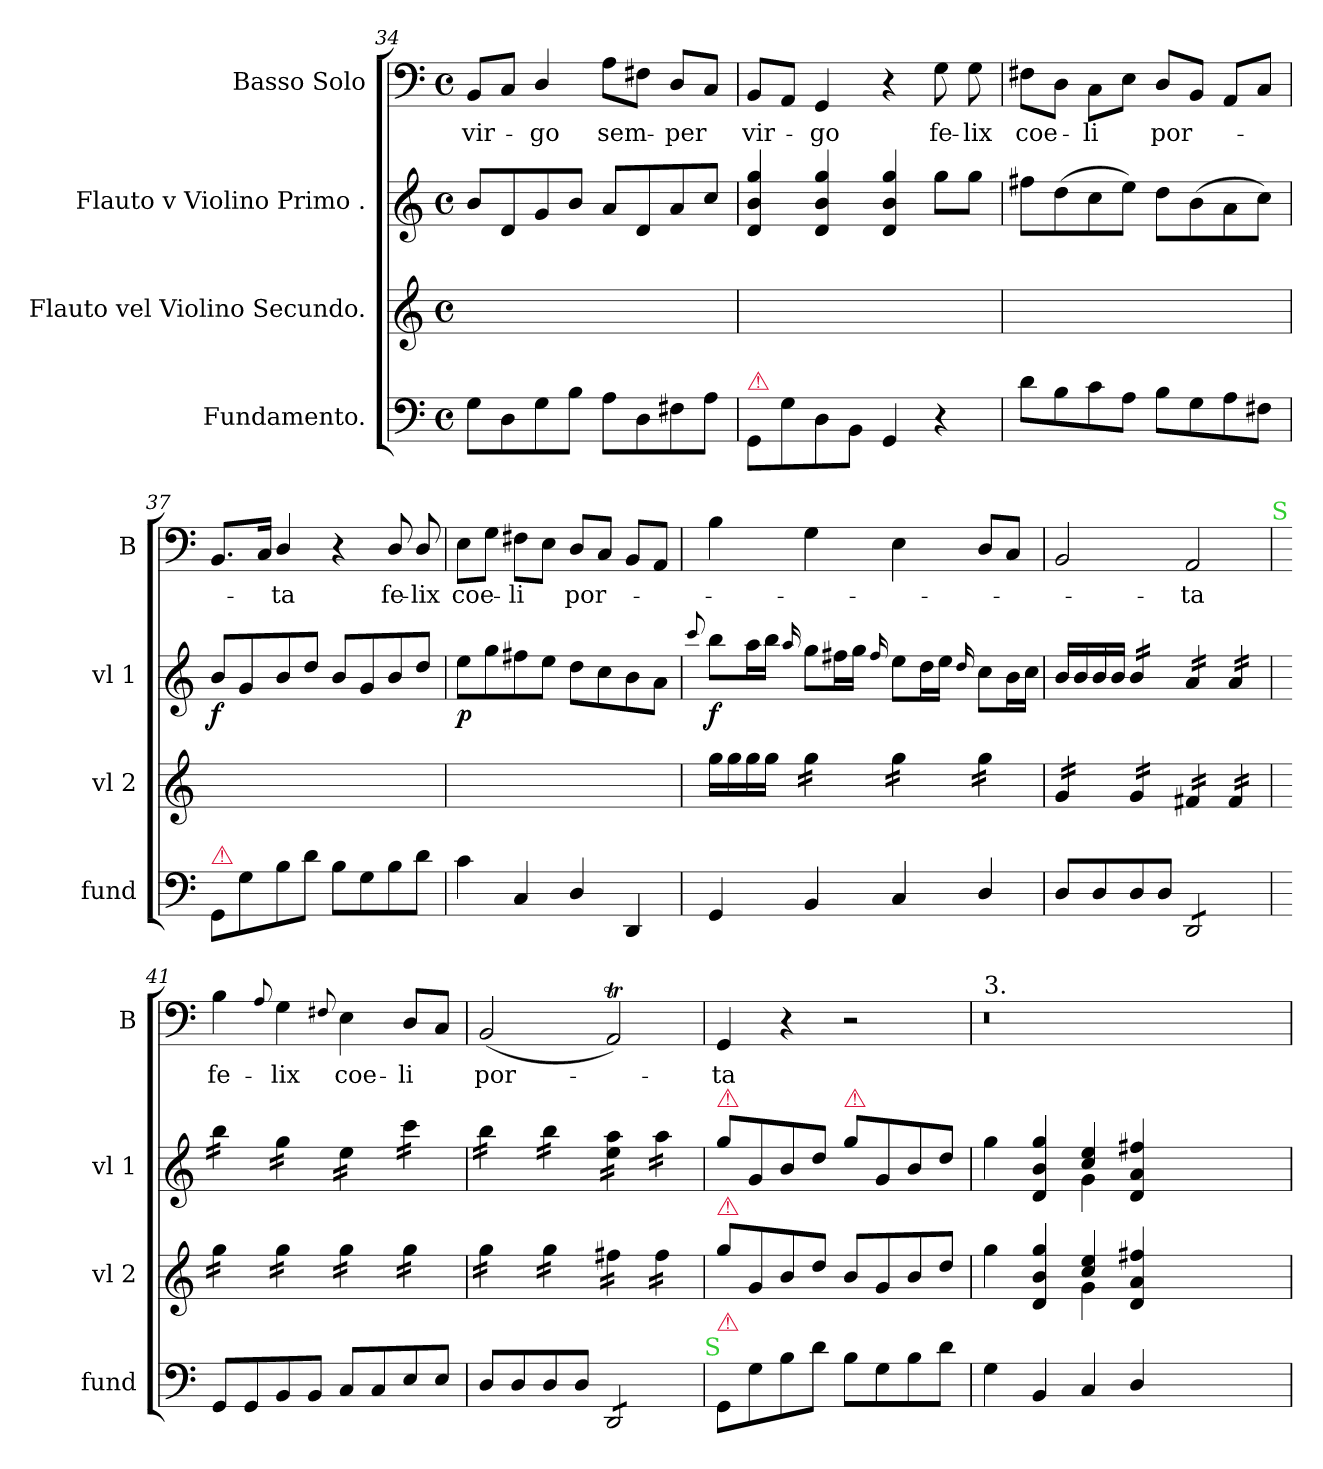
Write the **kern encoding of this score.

**kern	**kern	**dynam	**kern	**dynam	**kern	**text
*part4	*part3	*part3	*part2	*part2	*part1	*part1
*staff4	*staff3	*staff3	*staff2	*staff2	*staff1	*staff1
*I"Fundamento.	*I"Flauto vel Violino Secundo.	*	*I"Flauto v Violino Primo .	*	*I"Basso Solo	*
*I'fund	*I'vl 2	*	*I'vl 1	*	*I'B	*
*clefF4	*clefG2	*	*clefG2	*	*clefF4	*
*k[]	*k[]	*	*k[]	*	*k[]	*
*M4/4	*M4/4	*	*M4/4	*	*M4/4	*
*met(c)	*met(c)	*	*met(c)	*	*met(c)	*
=34	=34	=34	=34	=34	=34	=34
8G\L	1ryy	.	8b/L	.	8BB/L	vir-
8D\	.	.	8d/	.	8C/J	.
8G\	.	.	8g/	.	4D/	-go
8B\J	.	.	8b/J	.	.	.
8A\L	.	.	8a/L	.	8A\L	sem-
8D\	.	.	8d/	.	8F#X\J	.
8F#X\	.	.	8a/	.	8D/L	-per
8A\J	.	.	8cc/J	.	8C/J	.
=35	=35	=35	=35	=35	=35	=35
!LO:TX:a:color=crimson:t=⚠	!	!	!	!	!	!
8GG/L	1ryy	.	4d/ 4b/ 4gg/	.	8BB/L	vir-
8G\	.	.	.	.	8AA/J	.
8D\	.	.	4d/ 4b/ 4gg/	.	4GG/	-go
8BB\J	.	.	.	.	.	.
4GG/	.	.	4d/ 4b/ 4gg/	.	4r	.
4r	.	.	8gg\L	.	8G\	fe-
.	.	.	8gg\J	.	8G\	-lix
=36	=36	=36	=36	=36	=36	=36
8d\L	1ryy	.	8ff#X\L	.	8F#X\L	coe-
8B\	.	.	(8dd\	.	8D\J	.
8c\	.	.	8cc\	.	8C\L	-li
8A\J	.	.	8ee\J)	.	8E\J	.
8B\L	.	.	8dd\L	.	8D/L	por-
8G\	.	.	(8b\	.	8BB/J	.
8A\	.	.	8a\	.	8AA/L	.
8F#X\J	.	.	8cc\J)	.	8C/J	.
=37	=37	=37	=37	=37	=37	=37
!LO:TX:a:color=crimson:t=⚠	!	!	!	!	!	!
!	!	!	!	!LO:DY:b	!	!
8GG/L	1ryy	.	8b/L	f	8.BB/L	.
8G\	.	.	8g/	.	.	.
.	.	.	.	.	16C/Jk	.
8B\	.	.	8b/	.	4D/	-ta
8d\J	.	.	8dd/J	.	.	.
8B\L	.	.	8b/L	.	4r	.
8G\	.	.	8g/	.	.	.
8B\	.	.	8b/	.	8D/	fe-
8d\J	.	.	8dd/J	.	8D/	-lix
=38	=38	=38	=38	=38	=38	=38
!	!	!	!	!LO:DY:b	!	!
4c\	1ryy	.	8ee\L	p	8E\L	coe-
.	.	.	8gg\	.	8G\J	.
4C/	.	.	8ff#X\	.	8F#X\L	-li
.	.	.	8ee\J	.	8E\J	.
4D/	.	.	8dd\L	.	8D/L	por-
.	.	.	8cc\	.	8C/J	.
4DD/	.	.	8b\	.	8BB/L	.
.	.	.	8a\J	.	8AA/J	.
=39	=39	=39	=39	=39	=39	=39
.	.	.	8qqccc/	.	.	.
!	!	!	!	!LO:DY:b	!	!
4GG/	16gg\LL	.	8bb\L	f	4B\	.
.	16gg\	.	.	.	.	.
.	16gg\	.	16aa\L	.	.	.
.	16gg\JJ	.	16bb\JJ	.	.	.
.	.	.	16qqaa/	.	.	.
*	*tremolo	*	*	*	*	*
4BB/	16gg\LL	.	8gg\L	.	4G\	.
.	16gg\	.	.	.	.	.
.	16gg\	.	16ff#X\L	.	.	.
.	16gg\JJ	.	16gg\JJ	.	.	.
.	.	.	16qqff#/	.	.	.
4C/	16gg\LL	.	8ee\L	.	4E\	.
.	16gg\	.	.	.	.	.
.	16gg\	.	16dd\L	.	.	.
.	16gg\JJ	.	16ee\JJ	.	.	.
.	.	.	16qqdd/	.	.	.
4D/	16gg\LL	.	8cc\L	.	8D/L	.
.	16gg\	.	.	.	.	.
.	16gg\	.	16b\L	.	8C/J	.
.	16gg\JJ	.	16cc\JJ	.	.	.
=40	=40	=40	=40	=40	=40	=40
8D/L	16g/LL	.	16b/LL	.	2BB/	.
.	16g/	.	16b/	.	.	.
8D/	16g/	.	16b/	.	.	.
.	16g/JJ	.	16b/JJ	.	.	.
*	*	*	*tremolo	*	*	*
8D/	16g/LL	.	16b/LL	.	.	.
.	16g/	.	16b/	.	.	.
8D/J	16g/	.	16b/	.	.	.
.	16g/JJ	.	16b/JJ	.	.	.
*tremolo	*	*	*	*	*	*
8DD/L	16f#X/LL	.	16a/LL	.	2AA/	-ta
.	16f#X/	.	16a/	.	.	.
8DD/	16f#X/	.	16a/	.	.	.
.	16f#X/JJ	.	16a/JJ	.	.	.
8DD/	16f#/LL	.	16a/LL	.	.	.
.	16f#/	.	16a/	.	.	.
8DD/J	16f#/	.	16a/	.	.	.
*Xtremolo	*	*	*	*	*	*
.	16f#/JJ	.	16a/JJ	.	.	.
!	!	!	!	!	!LO:TX:a:color=limegreen:t=S	!
=41	=41	=41	=41	=41	=41	=41
8GG/L	16gg\LL	.	16bb\LL	.	4B\	fe-
.	16gg\	.	16bb\	.	.	.
8GG/	16gg\	.	16bb\	.	.	.
.	16gg\JJ	.	16bb\JJ	.	.	.
.	.	.	.	.	8qqA/	.
8BB/	16gg\LL	.	16gg\LL	.	4G\	-lix
.	16gg\	.	16gg\	.	.	.
8BB/J	16gg\	.	16gg\	.	.	.
.	16gg\JJ	.	16gg\JJ	.	.	.
.	.	.	.	.	8qqF#X/	.
8C/L	16gg\LL	.	16ee\LL	.	4E\	coe-
.	16gg\	.	16ee\	.	.	.
8C/	16gg\	.	16ee\	.	.	.
.	16gg\JJ	.	16ee\JJ	.	.	.
8E/	16gg\LL	.	16ccc\LL	.	8D/L	-li
.	16gg\	.	16ccc\	.	.	.
8E/J	16gg\	.	16ccc\	.	8C/J	.
.	16gg\JJ	.	16ccc\JJ	.	.	.
=42	=42	=42	=42	=42	=42	=42
8D/L	16gg\LL	.	16bb\LL	.	(2BB/	por-
.	16gg\	.	16bb\	.	.	.
8D/	16gg\	.	16bb\	.	.	.
.	16gg\JJ	.	16bb\JJ	.	.	.
8D/	16gg\LL	.	16bb\LL	.	.	.
.	16gg\	.	16bb\	.	.	.
8D/J	16gg\	.	16bb\	.	.	.
.	16gg\JJ	.	16bb\JJ	.	.	.
*tremolo	*	*	*	*	*	*
8DD/L	16ff#X\LL	.	16ee\ 16aa\LL	.	2AAT/)	.
.	16ff#X\	.	16ee\ 16aa\	.	.	.
8DD/	16ff#X\	.	16ee\ 16aa\	.	.	.
.	16ff#X\JJ	.	16ee\ 16aa\JJ	.	.	.
8DD/	16ff#\LL	.	16aa\LL	.	.	.
.	16ff#\	.	16aa\	.	.	.
8DD/J	16ff#\	.	16aa\	.	.	.
*Xtremolo	*	*	*	*	*	*
.	16ff#\JJ	.	16aa\JJ	.	.	.
*	*	*	*Xtremolo	*	*	*
*	*Xtremolo	*	*	*	*	*
!LO:TX:a:color=limegreen:t=S	!	!	!	!	!	!
=43	=43	=43	=43	=43	=43	=43
!	!	!	!LO:TX:a:color=crimson:t=⚠	!	!	!
!	!LO:TX:a:color=crimson:t=⚠	!	!	!	!	!
!LO:TX:a:color=crimson:t=⚠	!	!	!	!	!	!
!	!	!LO:DY:b	!	!	!	!
8GG/L	8gg\L	for&colon;	8gg\L	.	4GG/	-ta
8G\	8g/	.	8g/	.	.	.
8B\	8b/	.	8b/	.	4r	.
8d\J	8dd/J	.	8dd/J	.	.	.
!	!	!	!LO:TX:a:color=crimson:t=⚠	!	!	!
8B\L	8b/L	.	8gg\L	.	2r	.
8G\	8g/	.	8g/	.	.	.
8B\	8b/	.	8b/	.	.	.
8d\J	8dd/J	.	8dd/J	.	.	.
=44	=44	=44	=44	=44	=44	=44
*	*^	*	*^	*	*	*
!	!	!	!	!	!	!	!LO:TX:a:t=3.	!
4G\	4gg\	2ryy	.	4gg\	2ryy	.	0r	.
4BB/	4d/ 4b/ 4gg/	.	.	4d/ 4b/ 4gg/	.	.	.	.
4C/	4cc/ 4ee/	4g\	.	4cc/ 4ee/	4g\	.	.	.
4D/	4d/ 4a/ 4ff#X/	4ryy	.	4d/ 4a/ 4ff#X/	4ryy	.	.	.
1ryy	1ryy	1ryy	.	1ryy	1ryy	.	.	.
*	*v	*v	*	*	*	*	*	*
*	*	*	*v	*v	*	*	*
=	=	=	=	=	=	=
*-	*-	*-	*-	*-	*-	*-
